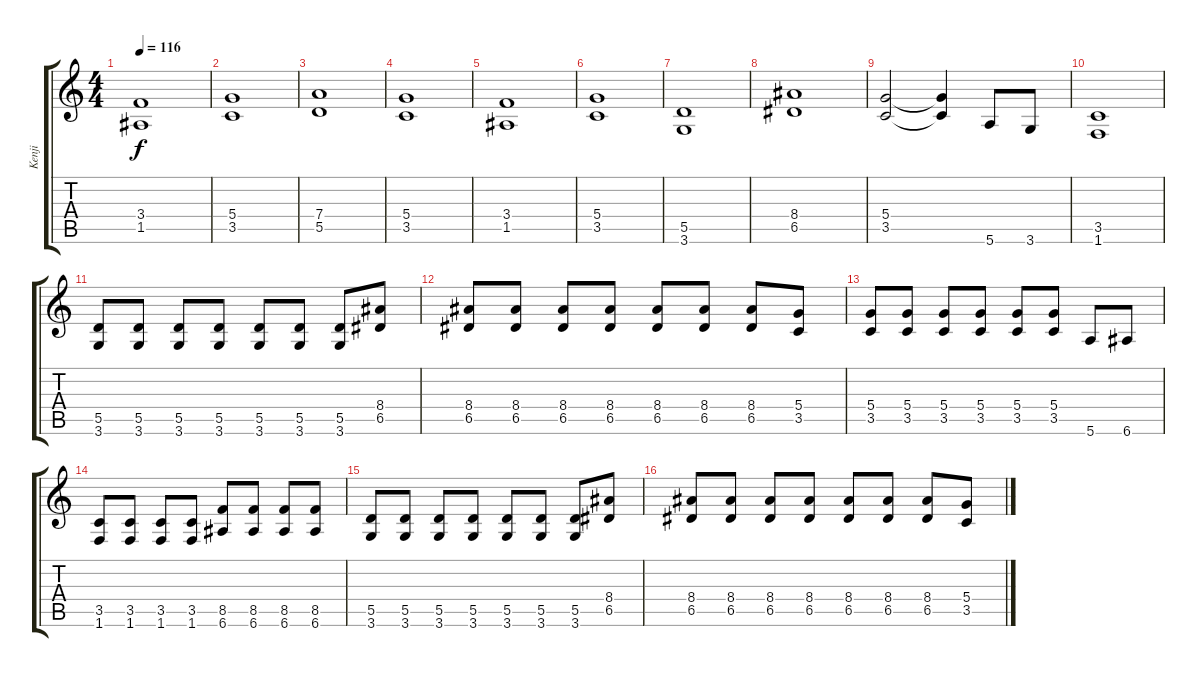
\track ("Kenji" "Kenji") {instrument distortionguitar}
\staff {score tabs}
\tuning (E4 B3 G3 D3 A2 E2) {hide}
\ts (4 4)
\tempo 116
\clef g2
\ks c
(3.4 1.5).1{dy f} |
(5.4 3.5).1 |
(7.4 5.5).1 |
(5.4 3.5).1 |
(3.4 1.5).1 |
(5.4 3.5).1 |
(5.5 3.6).1 |
(8.4 6.5).1 |
(5.4 3.5).2 (5.4{t} 3.5{t}).4 5.6.8 3.6.8 |
(3.5 1.6).1 |
(5.5 3.6).8 (5.5 3.6).8 (5.5 3.6).8 (5.5 3.6).8 (5.5 3.6).8 (5.5 3.6).8 (5.5 3.6).8 (8.4 6.5).8 |
(8.4 6.5).8 (8.4 6.5).8 (8.4 6.5).8 (8.4 6.5).8 (8.4 6.5).8 (8.4 6.5).8 (8.4 6.5).8 (5.4 3.5).8 |
(5.4 3.5).8 (5.4 3.5).8 (5.4 3.5).8 (5.4 3.5).8 (5.4 3.5).8 (5.4 3.5).8 5.6.8 6.6.8 |
(3.5 1.6).8 (3.5 1.6).8 (3.5 1.6).8 (3.5 1.6).8 (8.5 6.6).8 (8.5 6.6).8 (8.5 6.6).8 (8.5 6.6).8 |
(5.5 3.6).8 (5.5 3.6).8 (5.5 3.6).8 (5.5 3.6).8 (5.5 3.6).8 (5.5 3.6).8 (5.5 3.6).8 (8.4 6.5).8 |
(8.4 6.5).8 (8.4 6.5).8 (8.4 6.5).8 (8.4 6.5).8 (8.4 6.5).8 (8.4 6.5).8 (8.4 6.5).8 (5.4 3.5).8
